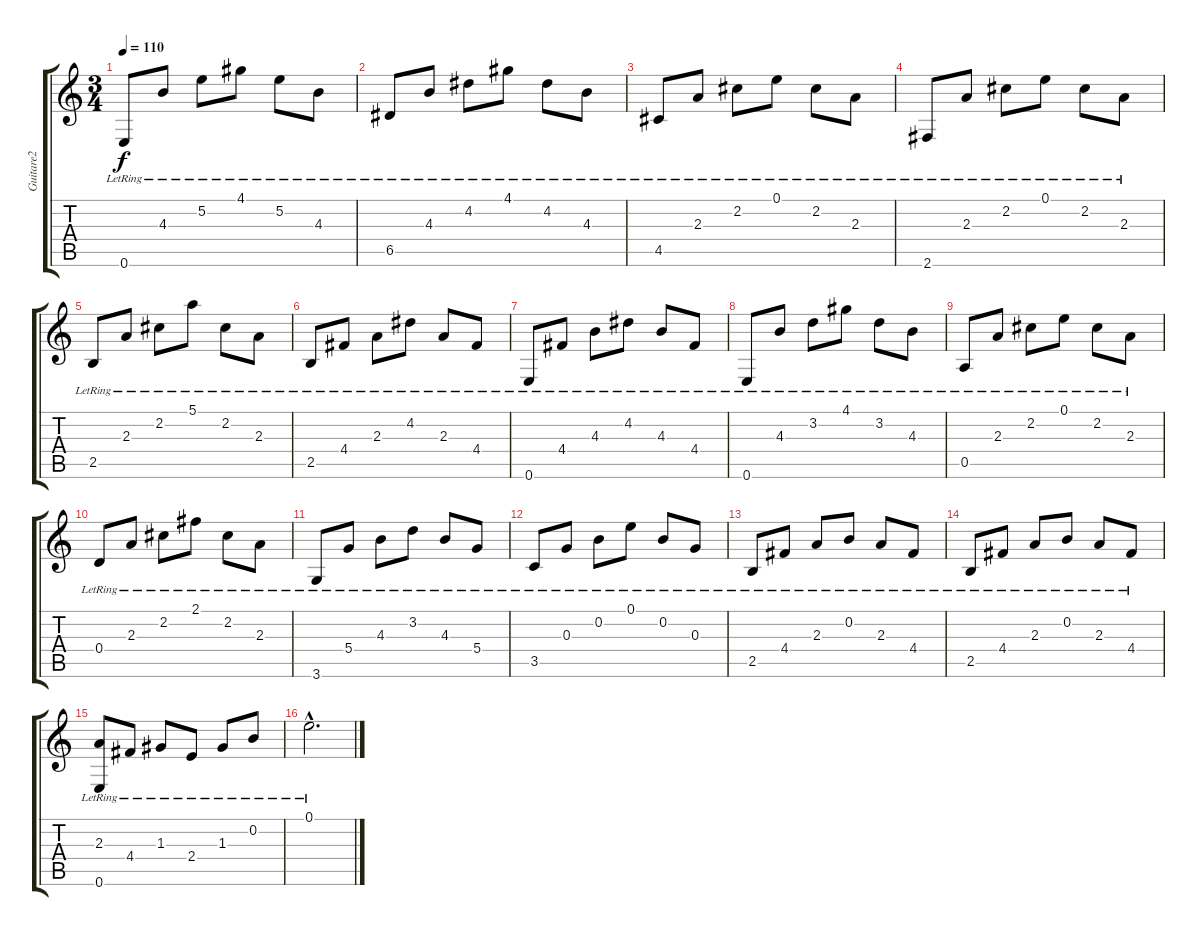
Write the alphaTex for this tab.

\track ("Guitare2" "Guitare2") {instrument acousticguitarnylon}
\staff {score tabs}
\tuning (E4 B3 G3 D3 A2 E2) {hide}
\ts (3 4)
\tempo 110
\clef g2
\ks c
0.6{lr}.8{dy f instrument acousticguitarnylon} 4.3{lr}.8 5.2{lr}.8 4.1{lr}.8 5.2{lr}.8 4.3{lr}.8 |
6.5{lr}.8 4.3{lr}.8 4.2{lr}.8 4.1{lr}.8 4.2{lr}.8 4.3{lr}.8 |
4.5{lr}.8 2.3{lr}.8 2.2{lr}.8 0.1{lr}.8 2.2{lr}.8 2.3{lr}.8 |
2.6{lr}.8 2.3{lr}.8 2.2{lr}.8 0.1{lr}.8 2.2{lr}.8 2.3{lr}.8 |
2.5{lr}.8 2.3{lr}.8 2.2{lr}.8 5.1{lr}.8 2.2{lr}.8 2.3{lr}.8 |
2.5{lr}.8 4.4{lr}.8 2.3{lr}.8 4.2{lr}.8 2.3{lr}.8 4.4{lr}.8 |
0.6{lr}.8 4.4{lr}.8 4.3{lr}.8 4.2{lr}.8 4.3{lr}.8 4.4{lr}.8 |
0.6{lr}.8 4.3{lr}.8 3.2{lr}.8 4.1{lr}.8 3.2{lr}.8 4.3{lr}.8 |
0.5{lr}.8 2.3{lr}.8 2.2{lr}.8 0.1{lr}.8 2.2{lr}.8 2.3{lr}.8 |
0.4{lr}.8 2.3{lr}.8 2.2{lr}.8 2.1{lr}.8 2.2{lr}.8 2.3{lr}.8 |
3.6{lr}.8 5.4{lr}.8 4.3{lr}.8 3.2{lr}.8 4.3{lr}.8 5.4{lr}.8 |
3.5{lr}.8 0.3{lr}.8 0.2{lr}.8 0.1{lr}.8 0.2{lr}.8 0.3{lr}.8 |
2.5{lr}.8 4.4{lr}.8 2.3{lr}.8 0.2{lr}.8 2.3{lr}.8 4.4{lr}.8 |
2.5{lr}.8 4.4{lr}.8 2.3{lr}.8 0.2{lr}.8 2.3{lr}.8 4.4{lr}.8 |
(2.3{lr} 0.6{lr}).8 4.4{lr}.8 1.3{lr}.8 2.4{lr}.8 1.3{lr}.8 0.2{lr}.8 |
0.1{hac lr}.2{d}
